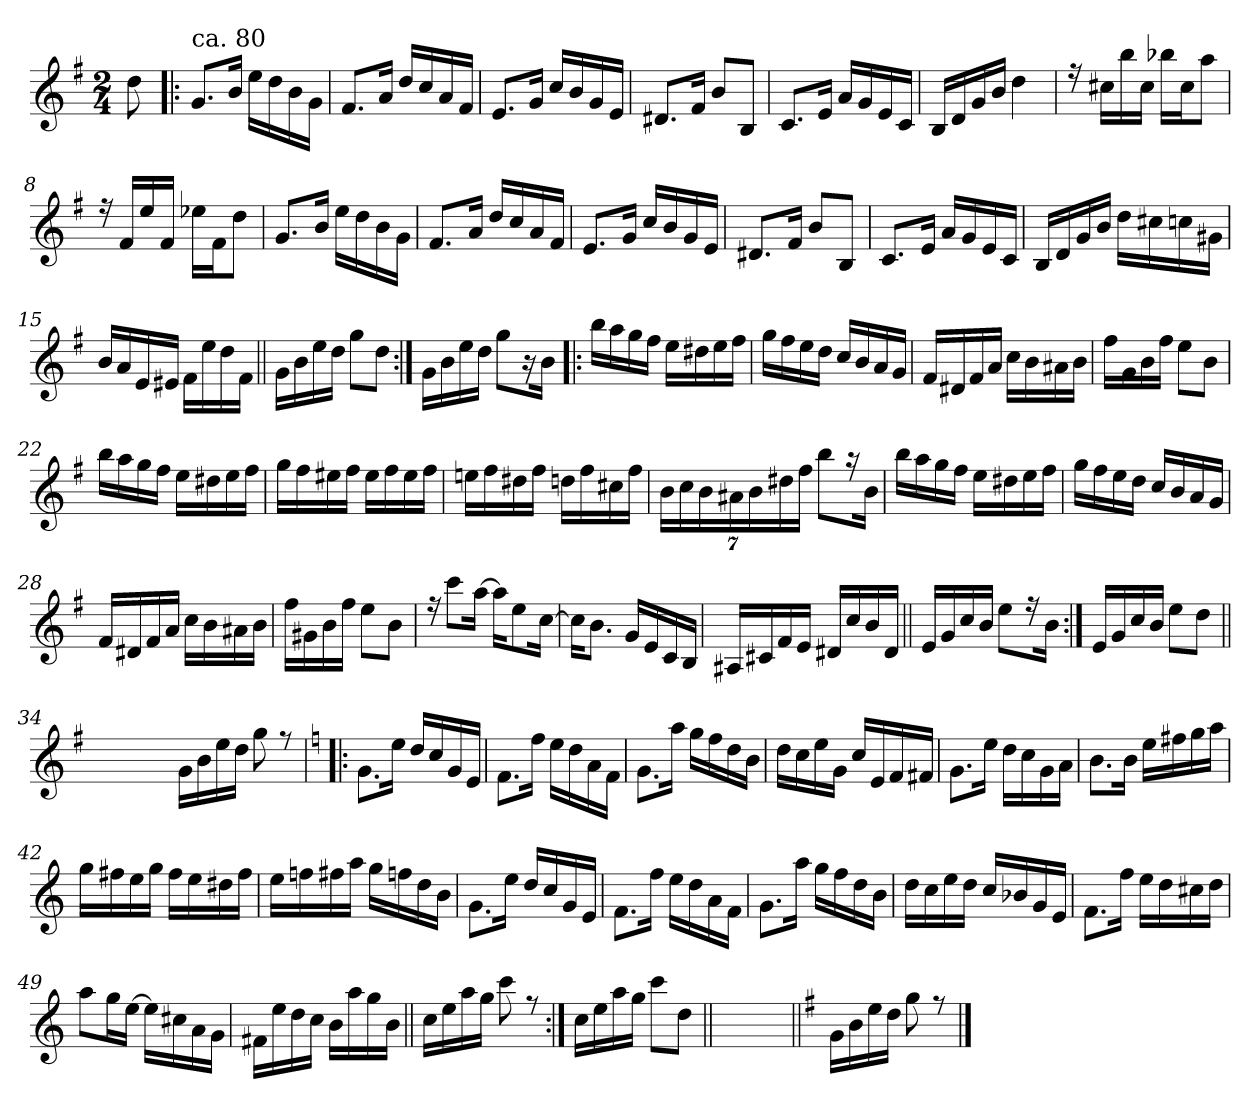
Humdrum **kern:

**kern
*part1
*staff1
*clefG2
*k[f#]
*G:
*M2/4
=
8dd\
=1!|:
*^
!LO:TX:a:t=ca. 80	!
8.g/L	2ryy
16b/Jk	.
16ee\LL	.
16dd\	.
16b\	.
16g\JJ	.
=2	=2
8.f#/L	2ryy
16a/Jk	.
16dd/LL	.
16cc/	.
16a/	.
16f#/JJ	.
=3	=3
8.e/L	2ryy
16g/Jk	.
16cc/LL	.
16b/	.
16g/	.
16e/JJ	.
=4	=4
8.d#X/L	4ryy
16f#/Jk	.
8b/L	4ryy
8B/J	.
!!LO:LB:g=z	!!
=5	=5
8.c/L	4ryy
16e/Jk	.
16a/LL	4ryy
16g/	.
16e/	.
16c/JJ	.
=6	=6
16B/LL	2ryy
16d/	.
16g/	.
16b/JJ	.
4dd\	.
=7	=7
16rff	4ryy
16cc#X\LL	.
16bb\	.
16cc#\JJ	.
16bb-X\LL	4ryy
16cc#\J	.
8aa\J	.
=8	=8
16rff	4ryy
16f#/LL	.
16ee/	.
16f#/JJ	.
16ee-X\LL	4ryy
16f#\J	.
8dd\J	.
!!LO:LB:g=z	!!
=9	=9
8.g/L	2ryy
16b/Jk	.
16ee\LL	.
16dd\	.
16b\	.
16g\JJ	.
=10	=10
8.f#/L	2ryy
16a/Jk	.
16dd/LL	.
16cc/	.
16a/	.
16f#/JJ	.
=11	=11
8.e/L	2ryy
16g/Jk	.
16cc/LL	.
16b/	.
16g/	.
16e/JJ	.
=12	=12
8.d#X/L	2ryy
16f#/Jk	.
8b/L	.
8B/J	.
!!LO:LB:g=z	!!
=13	=13
8.c/L	4ryy
16e/Jk	.
16a/LL	4ryy
16g/	.
16e/	.
16c/JJ	.
=14	=14
16B/LL	4ryy
16d/	.
16g/	.
16b/JJ	.
16dd\LL	4ryy
16cc#X\	.
16ccn\	.
16g#X\JJ	.
=15	=15
16b/LL	4ryy
16a/	.
16e/	.
16e#X/JJ	.
16f#\LL	4ryy
16ee\	.
16dd\	.
16f#\JJ	.
=16||	=16||
16g\LL	2ryy
16b\	.
16ee\	.
16dd\JJ	.
8gg\L	.
8dd\J	.
!!LO:LB:g=z	!!
=17:|!	=17:|!
16g\LL	4ryy
16b\	.
16ee\	.
16dd\JJ	.
8gg\L	4ryy
16r	.
16b\Jk	.
=18!|:	=18!|:
16bb\LL	4ryy
16aa\	.
16gg\	.
16ff#\JJ	.
16ee\LL	4ryy
16dd#X\	.
16ee\	.
16ff#\JJ	.
=19	=19
16gg\LL	2ryy
16ff#\	.
16ee\	.
16dd\JJ	.
16cc/LL	.
16b/	.
16a/	.
16g/JJ	.
!!LO:LB:g=z	!!
=20	=20
16f#/LL	4ryy
16d#X/	.
16f#/	.
16a/JJ	.
16cc\LL	4ryy
16b\	.
16a#X\	.
16b\JJ	.
=21	=21
16ff#\LL	2ryy
16g\	.
16b\	.
16ff#\JJ	.
8ee\L	.
8b\J	.
=22	=22
16bb\LL	4ryy
16aa\	.
16gg\	.
16ff#\JJ	.
16ee\LL	4ryy
16dd#X\	.
16ee\	.
16ff#\JJ	.
=23	=23
16gg\LL	4ryy
16ff#\	.
16ee#X\	.
16ff#\JJ	.
16ee#\LL	4ryy
16ff#\	.
16ee#\	.
16ff#\JJ	.
!!LO:LB:g=z	!!
=24	=24
16een\LL	4ryy
16ff#\	.
16dd#X\	.
16ff#\JJ	.
16ddn\LL	4ryy
16ff#\	.
16cc#X\	.
16ff#\JJ	.
=25	=25
28b\LL	2ryy
28cc\	.
28b\	.
28a#X\	.
28b\	.
28dd#X\	.
28ff#\JJ	.
8bb\L	.
16r	.
16b\Jk	.
=26	=26
16bb\LL	4ryy
16aa\	.
16gg\	.
16ff#\JJ	.
16ee\LL	4ryy
16dd#X\	.
16ee\	.
16ff#\JJ	.
=27	=27
16gg\LL	4ryy
16ff#\	.
16ee\	.
16dd\JJ	.
16cc/LL	4ryy
16b/	.
16a/	.
16g/JJ	.
!!LO:LB:g=z	!!
=28	=28
16f#/LL	4ryy
16d#X/	.
16f#/	.
16a/JJ	.
16cc\LL	4ryy
16b\	.
16a#X\	.
16b\JJ	.
=29	=29
16ff#\LL	4ryy
16g#\	.
16b\	.
16ff#\JJ	.
8ee\L	4ryy
8b\J	.
=30	=30
16rff	2ryy
8ccc\L	.
[<16aa\Jk	.
16aa\KL]	.
8ee\	.
[<16cc\Jk	.
=31	=31
16cc\KL]	2ryy
8.b\J	.
16g/LL	.
16e/	.
16c/	.
16B/JJ	.
!!LO:PB:g=z	!!
=32	=32
16A#X/LL	4ryy
16c#X/	.
16f#/	.
16e/JJ	.
16d#X/LL	4ryy
16cc/	.
16b/	.
16d#/JJ	.
=33||	=33||
16e/LL	2ryy
16g/	.
16cc/	.
16b/JJ	.
8ee\L	.
16r	.
16b\Jk	.
=34:|!	=34:|!
16e/LL	4ryy
16g/	.
16cc/	.
16b/JJ	.
8ee\L	4ryy
8dd\J	.
*v	*v
=34X1||
*stria0
2ryy
!!LO:LB:g=z
=35-
*stria5
*^
16g\LL	4ryy
16b\	.
16ee\	.
16dd\JJ	.
8gg\	4ryy
8rff	.
=36!|:	=36!|:
*k[]	*
*C:	*
8.g\L	2ryy
16ee\Jk	.
16dd/LL	.
16cc/	.
16g/	.
16e/JJ	.
=37	=37
8.f\L	2ryy
16ff\Jk	.
16ee\LL	.
16dd\	.
16a\	.
16f\JJ	.
=38	=38
8.g\L	2ryy
16aa\Jk	.
16gg\LL	.
16ff\	.
16dd\	.
16b\JJ	.
!!LO:LB:g=z	!!
=39	=39
16dd\LL	2ryy
16cc\	.
16ee\	.
16g\JJ	.
16cc/LL	.
16e/	.
16f/	.
16f#X/JJ	.
=40	=40
8.g\L	4ryy
16ee\Jk	.
16dd\LL	4ryy
16cc\	.
16g\	.
16a\JJ	.
=41	=41
8.b\L	2ryy
16b\Jk	.
16ee\LL	.
16ff#X\	.
16gg\	.
16aa\JJ	.
=42	=42
16gg\LL	4ryy
16ff#X\	.
16ee\	.
16gg\JJ	.
16ff#\LL	4ryy
16ee\	.
16dd#X\	.
16ff#\JJ	.
!!LO:LB:g=z	!!
=43	=43
16ee\LL	4ryy
16ffn\	.
16ff#X\	.
16aa\JJ	.
16gg\LL	4ryy
16ffn\	.
16dd\	.
16b\JJ	.
=44	=44
8.g\L	2ryy
16ee\Jk	.
16dd/LL	.
16cc/	.
16g/	.
16e/JJ	.
=45	=45
8.f\L	4ryy
16ff\Jk	.
16ee\LL	4ryy
16dd\	.
16a\	.
16f\JJ	.
=46	=46
8.g\L	4ryy
16aa\Jk	.
16gg\LL	4ryy
16ff\	.
16dd\	.
16b\JJ	.
!!LO:LB:g=z	!!
=47	=47
16dd\LL	4ryy
16cc\	.
16ee\	.
16dd\JJ	.
16cc/LL	4ryy
16b-X/	.
16g/	.
16e/JJ	.
=48	=48
8.f\L	4ryy
16ff\Jk	.
16ee\LL	4ryy
16dd\	.
16cc#X\	.
16dd\JJ	.
=49	=49
8aa\L	4ryy
16gg\L	.
[<16ee\JJ	.
16ee\LL]	4ryy
16cc#X\	.
16a\	.
16g\JJ	.
=50	=50
16f#X\LL	4ryy
16ee\	.
16dd\	.
16cc\JJ	.
16b\LL	4ryy
16aa\	.
16gg\	.
16b\JJ	.
!!LO:LB:g=z	!!
=51||	=51||
16cc\LL	2ryy
16ee\	.
16aa\	.
16gg\JJ	.
8ccc\	.
8rff	.
=52:|!	=52:|!
16cc\LL	4ryy
16ee\	.
16aa\	.
16gg\JJ	.
8ccc\L	8ryy
8dd\J	8ryy
*v	*v
=52X2||
*stria0
2ryy
=53||
*stria5
*k[f#]
*G:
*^
16g\LL	2ryy
16b\	.
16ee\	.
16dd\JJ	.
8gg\	.
8rff	.
*v	*v
==
*-
